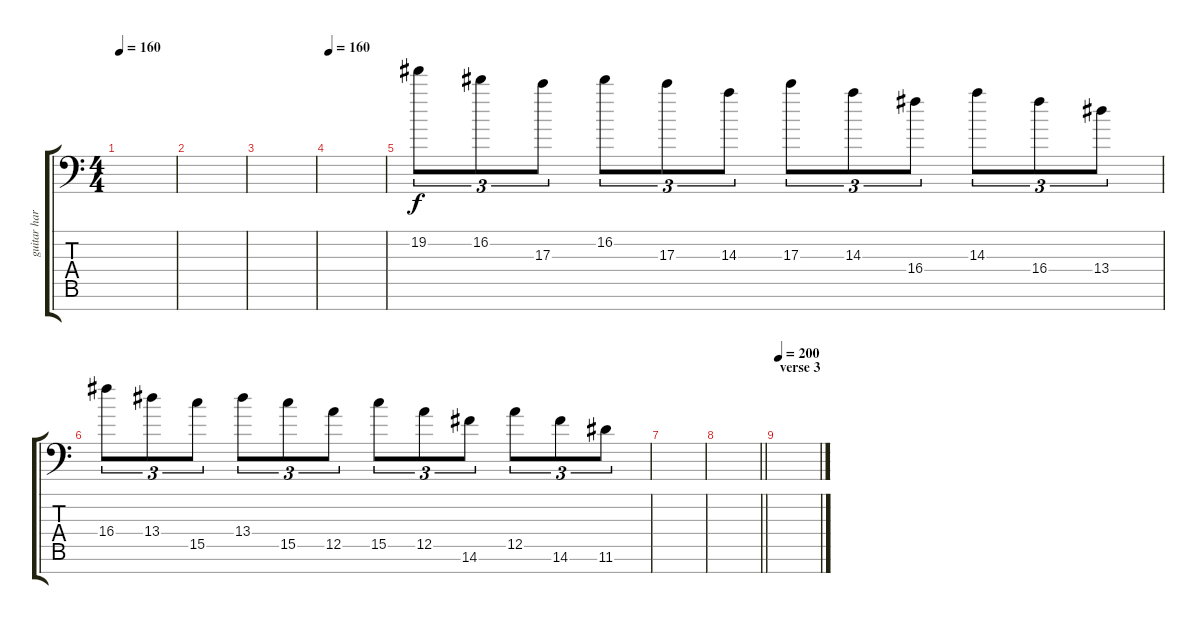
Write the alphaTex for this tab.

\track ("guitar harmonics " "guitar har") {instrument acousticguitarsteel}
\staff {score tabs}
\tuning (E4 B3 G3 D3 A2 E2 C-1) {hide}
\ts (4 4)
\tempo 160
\clef f4
\ks c
|
|
|
\tempo 160
|
19.2.8{tu (3 2)} 16.2.8{tu (3 2)} 17.3.8{tu (3 2)} 16.2.8{tu (3 2)} 17.3.8{tu (3 2)} 14.3.8{tu (3 2)} 17.3.8{tu (3 2)} 14.3.8{tu (3 2)} 16.4.8{tu (3 2)} 14.3.8{tu (3 2)} 16.4.8{tu (3 2)} 13.4.8{tu (3 2)} |
16.4.8{tu (3 2)} 13.4.8{tu (3 2)} 15.5.8{tu (3 2)} 13.4.8{tu (3 2)} 15.5.8{tu (3 2)} 12.5.8{tu (3 2)} 15.5.8{tu (3 2)} 12.5.8{tu (3 2)} 14.6.8{tu (3 2)} 12.5.8{tu (3 2)} 14.6.8{tu (3 2)} 11.6.8{tu (3 2)} |
|
\barLineRight lightlight
|
\section ("" "verse 3")
\tempo 120
\tempo 200
